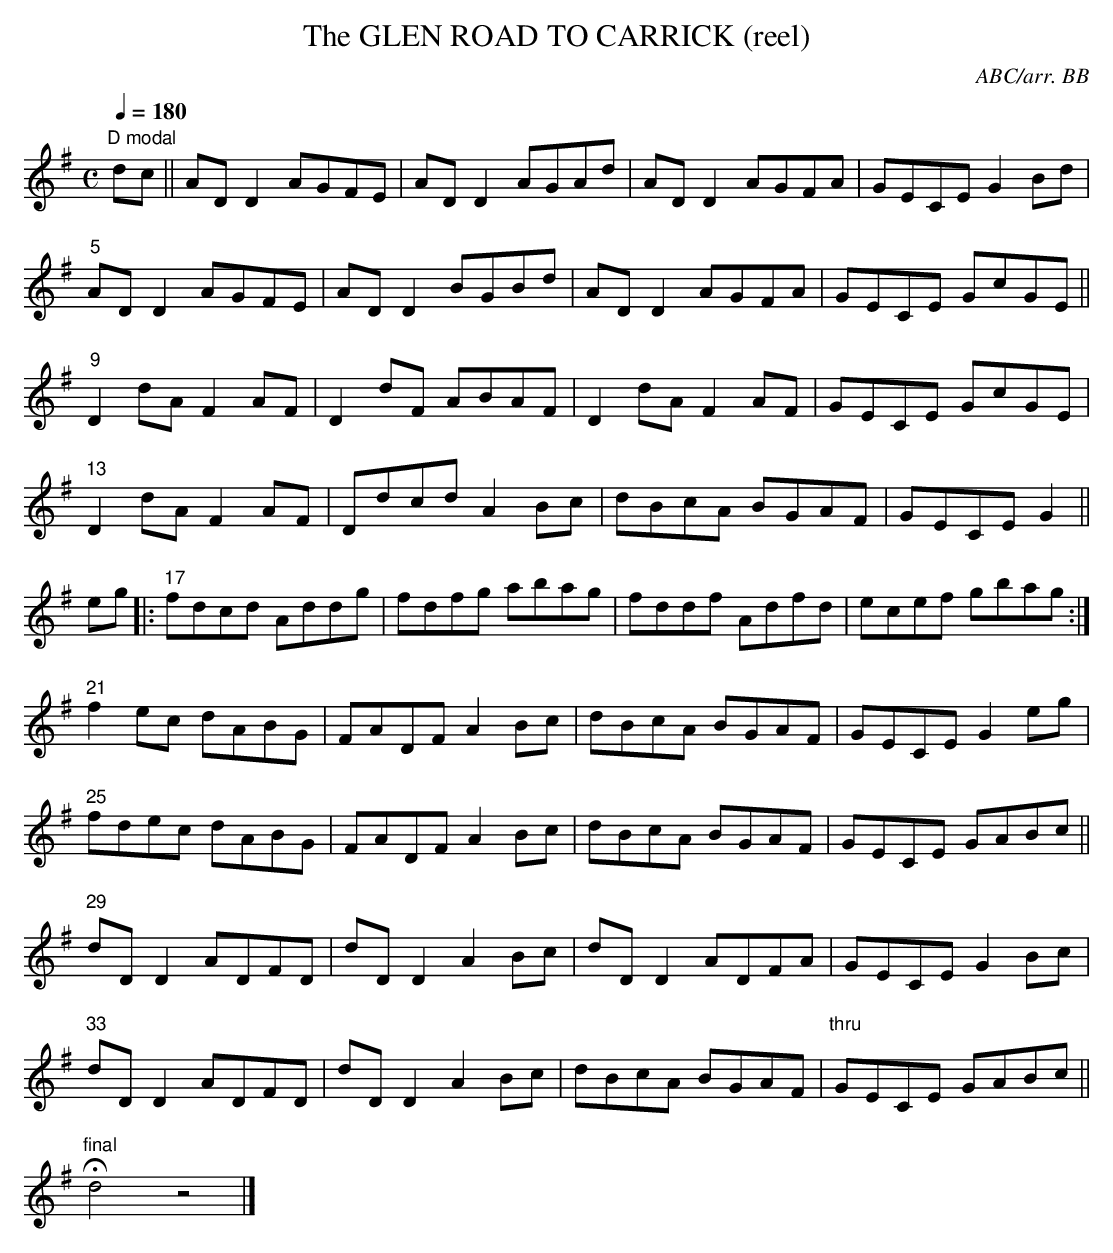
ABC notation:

X:1
T:GLEN ROAD TO CARRICK (reel), The
C:ABC/arr. BB
L:1/8
Q:1/4=180
M:C
K:G
"D modal"
dc|| ADD2 AGFE|ADD2 AGAd|ADD2 AGFA|GECE G2Bd|
"5"ADD2 AGFE|ADD2 BGBd|ADD2 AGFA|GECE GcGE||
"9"D2dA F2AF|D2dF ABAF|D2dA F2AF|GECE GcGE|
"13"D2dA F2AF|Ddcd A2Bc|dBcA BGAF|GECE G2||
eg|:"17"fdcd Addg|fdfg abag|fddf Adfd|ecef gbag:|
"21"f2ec dABG|FADF A2Bc|dBcA BGAF|GECE G2eg|
"25"fdec dABG|FADF A2Bc|dBcA BGAF|GECE GABc||
"29"dDD2 ADFD|dDD2 A2Bc|dDD2 ADFA|GECE G2Bc|
"33"dDD2 ADFD|dDD2 A2Bc|dBcA BGAF|"thru"GECE GABc||
"final"Hd4z4|]
